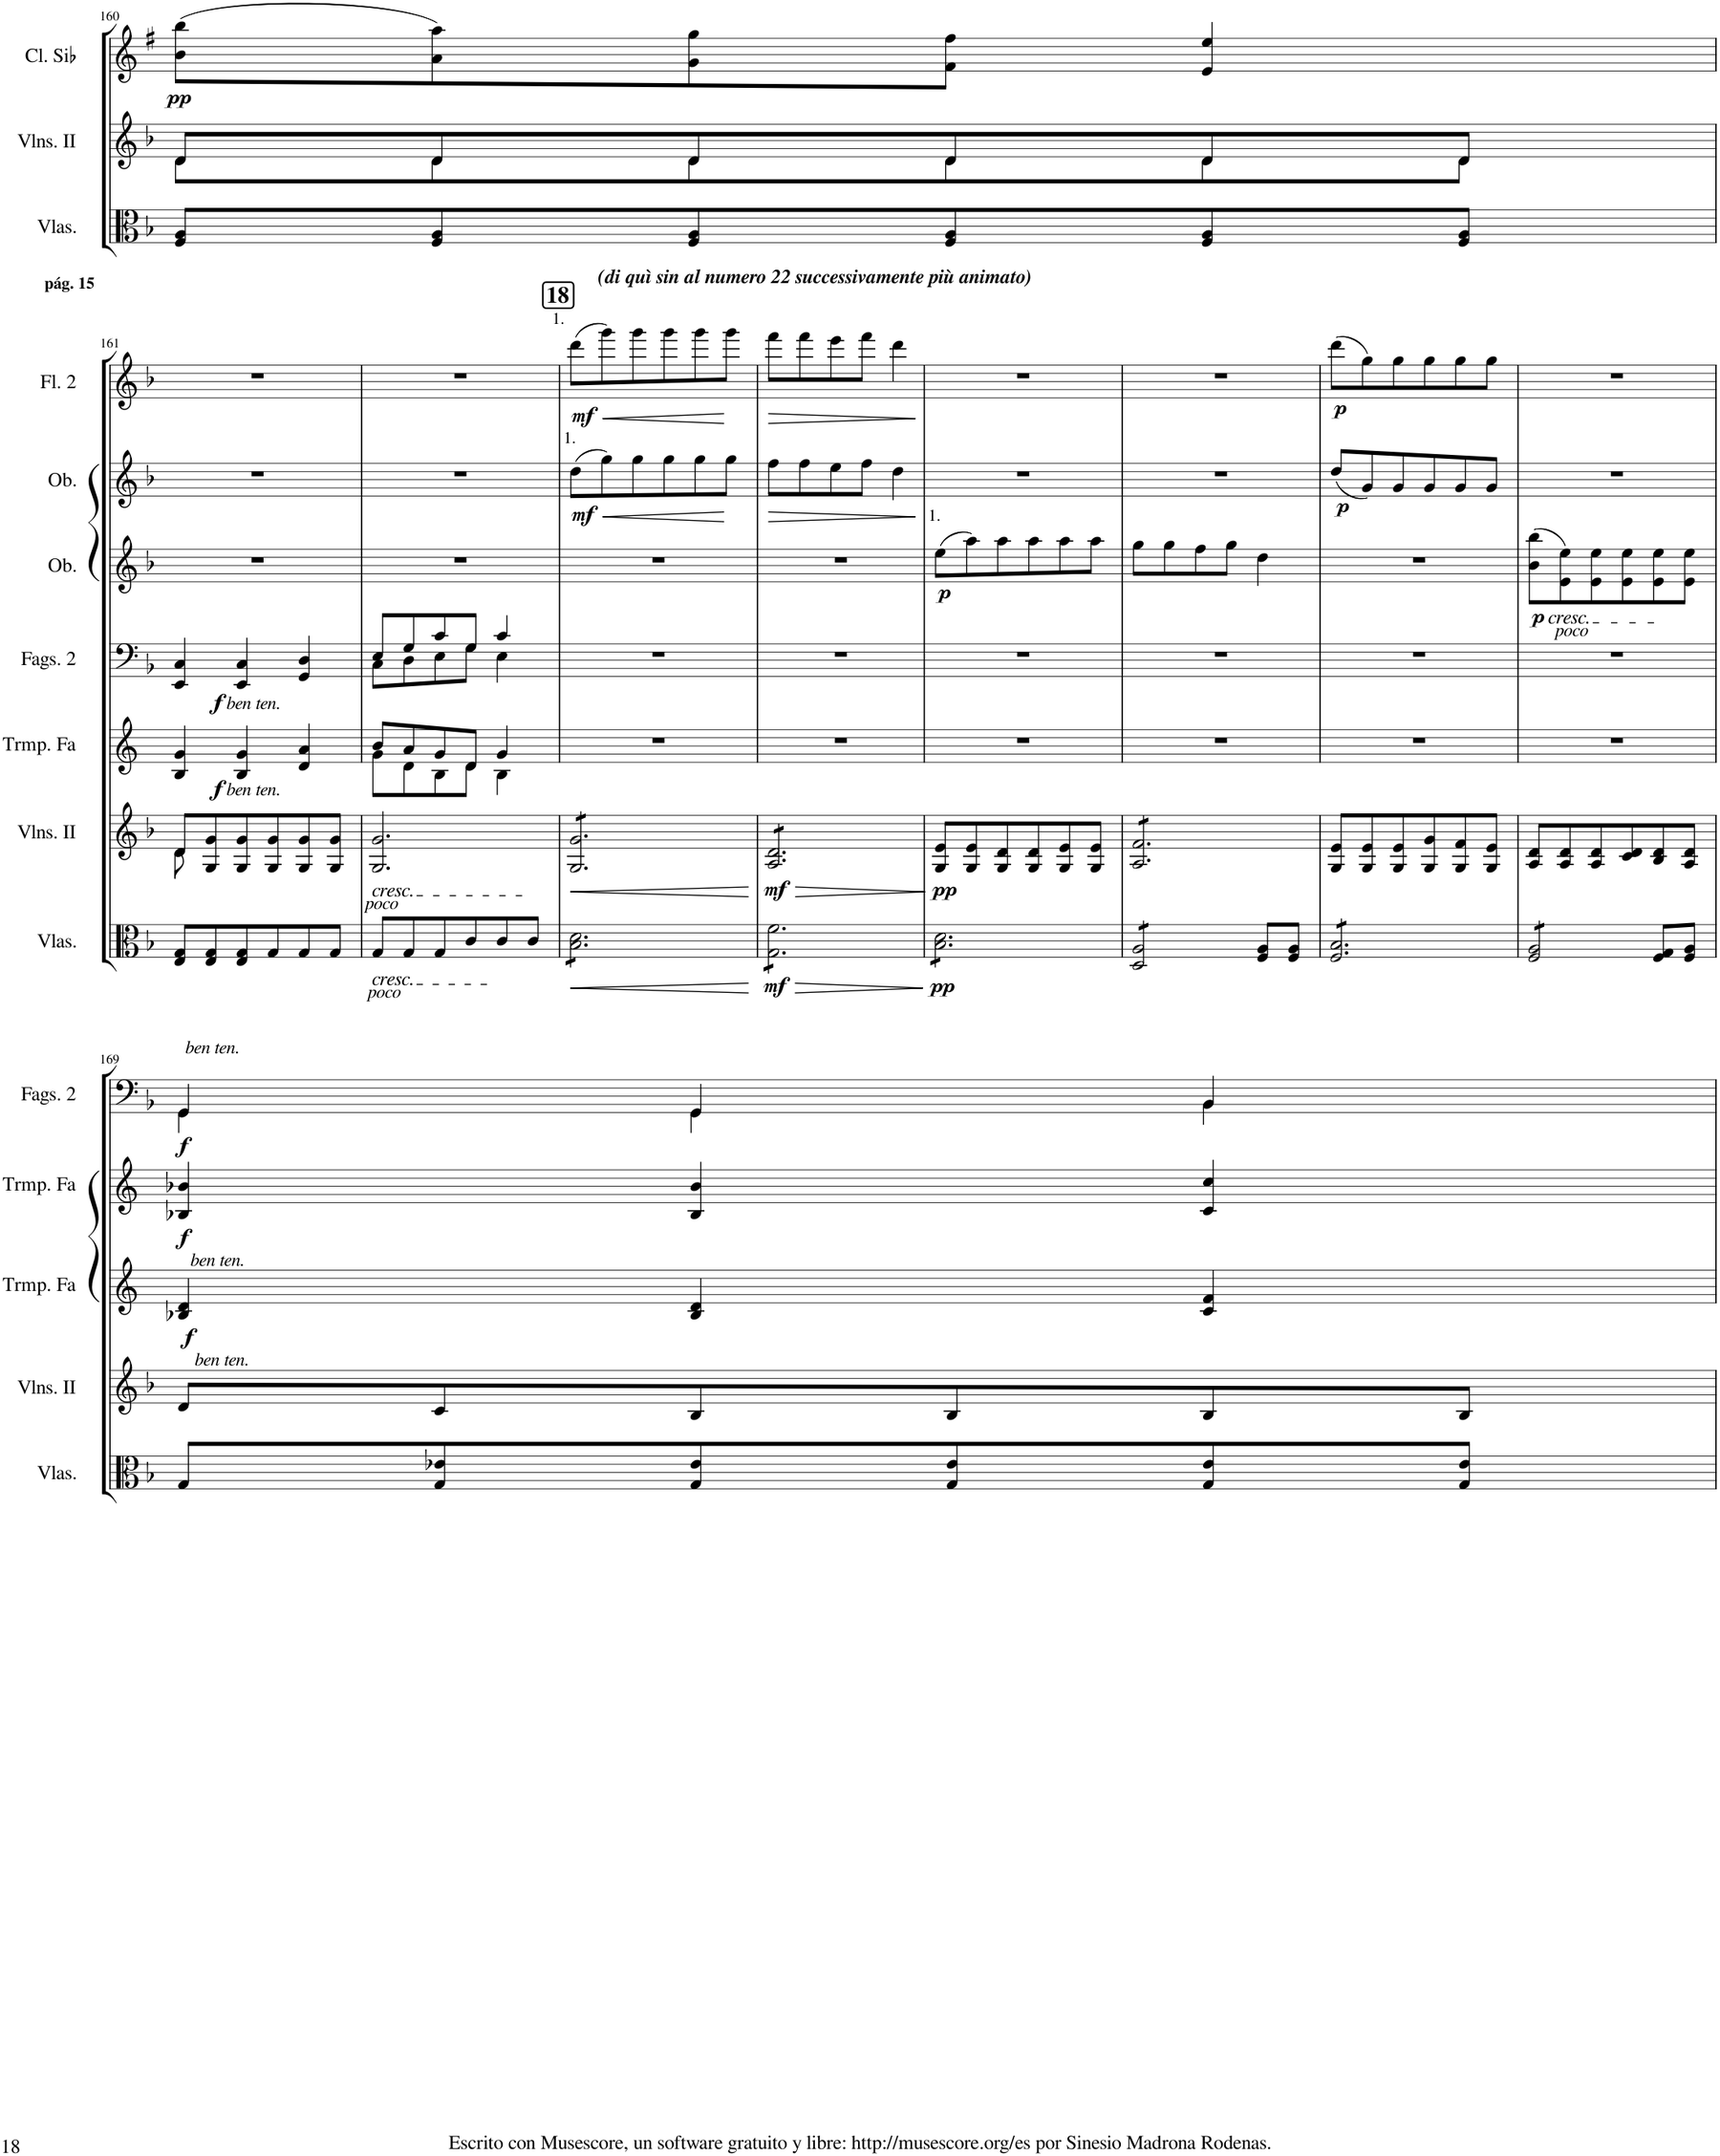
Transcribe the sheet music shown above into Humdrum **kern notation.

**kern	**dynam	**kern	**dynam	**kern	**dynam	**kern	**dynam	**kern	**dynam	**kern	**dynam	**kern	**dynam	**kern	**dynam	**kern	**dynam
*part9	*part9	*part8	*part8	*part7	*part7	*part6	*part6	*part5	*part5	*part4	*part4	*part3	*part3	*part2	*part2	*part1	*part1
*staff9	*staff9	*staff8	*staff8	*staff7	*staff7	*staff6	*staff6	*staff5	*staff5	*staff4	*staff4	*staff3	*staff3	*staff2	*staff2	*staff1	*staff1
*I"Violas	*	*I"Violines II	*	*I"Trompa en Fa, 2	*	*I"Trompa en Fa, 2	*	*I"Fagotes, 2	*	*I"Clarinete en Sib	*	*I"(Oboe)	*	*I"Oboes, 2	*	*I"Flautas 2	*
*I'Vlas.	*	*I'Vlns. II	*	*I'Trmp. Fa, 2	*	*I'Trmp. Fa, 2	*	*I'Fags. 2	*	*I'Cl. Sib	*	*I'Ob.	*	*I'Ob., 2	*	*I'Fl. 2	*
!!LO:PB:g=z
*clefC3	*	*clefG2	*	*clefG2	*	*clefG2	*	*clefF4	*	*clefG2	*	*clefG2	*	*clefG2	*	*clefG2	*
*	*	*	*	*Trd4c7	*	*Trd4c7	*	*	*	*Trd1c2	*	*	*	*	*	*	*
*k[b-]	*	*k[b-]	*	*k[]	*	*k[]	*	*k[b-]	*	*k[f#]	*	*k[b-]	*	*k[b-]	*	*k[b-]	*
*M3/4	*	*M3/4	*	*M3/4	*	*M3/4	*	*M3/4	*	*M3/4	*	*M3/4	*	*M3/4	*	*M3/4	*
=160	=160	=160	=160	=160	=160	=160	=160	=160	=160	=160	=160	=160	=160	=160	=160	=160	=160
*	*	*^	*	*	*	*	*	*	*	*	*	*	*	*	*	*	*
!	!	!	!	!	!	!	!	!	!	!	!	!LO:DY:b	!	!	!	!	!	!
8F/ 8A/L	.	8d/L	8d\L	.	2.r	.	2.r	.	2.r	.	(8b\ 8bb\L	pp	2.r	.	2.r	.	2.r	.
8F/ 8A/	.	8d/	8d\	.	.	.	.	.	.	.	8a\ 8aa\)	.	.	.	.	.	.	.
8F/ 8A/	.	8d/	8d\	.	.	.	.	.	.	.	8g\ 8gg\	.	.	.	.	.	.	.
8F/ 8A/	.	8d/	8d\	.	.	.	.	.	.	.	8f#\ 8ff#\J	.	.	.	.	.	.	.
8F/ 8A/	.	8d/	8d\	.	.	.	.	.	.	.	4e/ 4ee/	.	.	.	.	.	.	.
8F/ 8A/J	.	8d/J	8d\J	.	.	.	.	.	.	.	.	.	.	.	.	.	.	.
!!LO:LB:g=z
=161	=161	=161	=161	=161	=161	=161	=161	=161	=161	=161	=161	=161	=161	=161	=161	=161	=161	=161
!	!	!	!	!	!	!	!	!	!	!	!	!	!	!	!	!	!LO:TX:a:B:t=pág. 15	!
!	!	!	!	!	!	!	!	!LO:DY:b	!	!	!	!	!	!	!	!	!	!
!	!	!	!	!	!	!	!	!LO:DY:n=1:b	!	!LO:DY:b	!	!	!	!	!	!	!	!
!	!	!	!	!	!	!	!	!	!	!LO:DY:n=1:b	!	!	!	!	!	!	!	!
8E/ 8G/L	.	8d/L	8d\	.	2.r	.	4B/ 4g/	f other-dynamics	4EE/ 4C/	f other-dynamics	2.r	.	2.r	.	2.r	.	2.r	.
8E/ 8G/	.	8G/ 8g/	2ryy	.	.	.	.	.	.	.	.	.	.	.	.	.	.	.
8E/ 8G/	.	8G/ 8g/	.	.	.	.	4B/ 4g/	.	4EE/ 4C/	.	.	.	.	.	.	.	.	.
8G/	.	8G/ 8g/	.	.	.	.	.	.	.	.	.	.	.	.	.	.	.	.
8G/	.	8G/ 8g/	.	.	.	.	4d/ 4a/	.	4GG/ 4D/	.	.	.	.	.	.	.	.	.
8G/J	.	8G/ 8g/J	8ryy	.	.	.	.	.	.	.	.	.	.	.	.	.	.	.
=162	=162	=162	=162	=162	=162	=162	=162	=162	=162	=162	=162	=162	=162	=162	=162	=162	=162	=162
*	*	*	*	*	*	*	*^	*	*^	*	*	*	*	*	*	*	*	*
!	!	!LO:TX:b:i:t=poco	!	!	!	!	!	!	!	!	!	!	!	!	!	!	!	!	!	!
!	!	!LO:TX:b:i:t=cresc.	!	!	!	!	!	!	!	!	!	!	!	!	!	!	!	!	!	!
!LO:TX:b:i:t=poco	!	!	!	!	!	!	!	!	!	!	!	!	!	!	!	!	!	!	!	!
!LO:TX:b:i:t=cresc.	!	!	!	!	!	!	!	!	!	!	!	!	!	!	!	!	!	!	!	!
*	*	*v	*v	*	*	*	*	*	*	*	*	*	*	*	*	*	*	*	*	*
8G/L	.	2.G/ 2.g/	.	2.r	.	8b/L	8g\L	.	8E/L	8C\L	.	2.r	.	2.r	.	2.r	.	2.r	.
8G/	.	.	.	.	.	8a/	8d\	.	8G/	8D\	.	.	.	.	.	.	.	.	.
8G/	.	.	.	.	.	8g/	8B\	.	8c/	8E\	.	.	.	.	.	.	.	.	.
8c/	.	.	.	.	.	8d/J	8d\J	.	8G/J	8G\J	.	.	.	.	.	.	.	.	.
8c/	.	.	.	.	.	4g/	4B\	.	4c/	4E\	.	.	.	.	.	.	.	.	.
8c/J	.	.	.	.	.	.	.	.	.	.	.	.	.	.	.	.	.	.	.
*	*	*	*	*	*	*v	*v	*	*	*	*	*	*	*	*	*	*	*	*
*	*	*	*	*	*	*	*	*v	*v	*	*	*	*	*	*	*	*	*
!!LO:REH:place=s1:a:B:cj:fs=14:t=18
=163	=163	=163	=163	=163	=163	=163	=163	=163	=163	=163	=163	=163	=163	=163	=163	=163	=163
!	!	!	!	!	!	!	!	!	!	!	!	!	!	!	!	!LO:TX:a:t=1.	!
!	!	!	!	!	!	!	!	!	!	!	!	!	!	!LO:TX:a:t=1.	!	!	!
!	!LO:HP:b	!	!LO:HP:b	!	!	!	!	!	!	!	!	!	!	!	!LO:HP:b	!	!LO:HP:b
!	!	!	!	!	!	!	!	!	!	!	!	!	!	!	!LO:DY:n=1:b	!	!LO:DY:n=1:b
*tremolo	*	*	*	*	*	*	*	*	*	*	*	*	*	*	*	*	*
*	*	*tremolo	*	*	*	*	*	*	*	*	*	*	*	*	*	*	*
8B-\ 8d\L	<	8G/ 8g/L	<	2.r	.	2.r	.	2.r	.	2.r	.	2.r	.	(8dd\L	< mf	(8ddd\L	< mf
!	!	!	!	!	!	!	!	!	!	!	!	!	!	!	!	!LO:TX:a:Bi:t=(di quì sin al numero 22 successivamente più animato)	!
8B-\ 8d\	.	8G/ 8g/	.	.	.	.	.	.	.	.	.	.	.	8gg\)	.	8ggg\)	.
8B-\ 8d\	.	8G/ 8g/	.	.	.	.	.	.	.	.	.	.	.	8gg\	.	8ggg\	.
8B-\ 8d\	.	8G/ 8g/	.	.	.	.	.	.	.	.	.	.	.	8gg\	.	8ggg\	.
8B-\ 8d\	.	8G/ 8g/	.	.	.	.	.	.	.	.	.	.	.	8gg\	.	8ggg\	.
8B-\ 8d\J	.	8G/ 8g/J	.	.	.	.	.	.	.	.	.	.	.	8gg\J	.	8ggg\J	.
.	.	.	.	.	.	.	.	.	.	.	.	.	.	.	[	.	[
=164	=164	=164	=164	=164	=164	=164	=164	=164	=164	=164	=164	=164	=164	=164	=164	=164	=164
!	!LO:DY:b	!	!LO:DY:b	!	!	!	!	!	!	!	!	!	!	!	!LO:HP:b	!	!LO:HP:b
8G\ 8f\L	mf	8A/ 8d/L	mf	2.r	.	2.r	.	2.r	.	2.r	.	2.r	.	8ff\L	>	8fff\L	>
8G\ 8f\	.	8A/ 8d/	.	.	.	.	.	.	.	.	.	.	.	8ff\	.	8fff\	.
8G\ 8f\	.	8A/ 8d/	.	.	.	.	.	.	.	.	.	.	.	8ee\	.	8eee\	.
8G\ 8f\	.	8A/ 8d/	.	.	.	.	.	.	.	.	.	.	.	8ff\J	.	8fff\J	.
8G\ 8f\	.	8A/ 8d/	.	.	.	.	.	.	.	.	.	.	.	4dd\	.	4ddd\	.
8G\ 8f\J	.	8A/ 8d/J	.	.	.	.	.	.	.	.	.	.	.	.	.	.	.
*	*	*Xtremolo	*	*	*	*	*	*	*	*	*	*	*	*	*	*	*
.	[	.	[	.	.	.	.	.	.	.	.	.	.	.	]	.	]
=165	=165	=165	=165	=165	=165	=165	=165	=165	=165	=165	=165	=165	=165	=165	=165	=165	=165
!	!	!	!	!	!	!	!	!	!	!	!	!LO:TX:a:t=1.	!	!	!	!	!
!	!LO:DY:b	!	!LO:DY:b	!	!	!	!	!	!	!	!	!	!LO:DY:b	!	!	!	!
8B-\ 8d\L	pp	8G/ 8e/L	pp	2.r	.	2.r	.	2.r	.	2.r	.	(8ee\L	p	2.r	.	2.r	.
8B-\ 8d\	.	8G/ 8e/	.	.	.	.	.	.	.	.	.	8aa\)	.	.	.	.	.
8B-\ 8d\	.	8G/ 8d/	.	.	.	.	.	.	.	.	.	8aa\	.	.	.	.	.
8B-\ 8d\	.	8G/ 8d/	.	.	.	.	.	.	.	.	.	8aa\	.	.	.	.	.
8B-\ 8d\	.	8G/ 8e/	.	.	.	.	.	.	.	.	.	8aa\	.	.	.	.	.
8B-\ 8d\J	.	8G/ 8e/J	.	.	.	.	.	.	.	.	.	8aa\J	.	.	.	.	.
=166	=166	=166	=166	=166	=166	=166	=166	=166	=166	=166	=166	=166	=166	=166	=166	=166	=166
*	*	*tremolo	*	*	*	*	*	*	*	*	*	*	*	*	*	*	*
8D/ 8A/L	.	8A/ 8f/L	.	2.r	.	2.r	.	2.r	.	2.r	.	8gg\L	.	2.r	.	2.r	.
8D/ 8A/	.	8A/ 8f/	.	.	.	.	.	.	.	.	.	8gg\	.	.	.	.	.
8D/ 8A/	.	8A/ 8f/	.	.	.	.	.	.	.	.	.	8ff\	.	.	.	.	.
8D/ 8A/J	.	8A/ 8f/	.	.	.	.	.	.	.	.	.	8gg\J	.	.	.	.	.
*Xtremolo	*	*	*	*	*	*	*	*	*	*	*	*	*	*	*	*	*
8F/ 8A/L	.	8A/ 8f/	.	.	.	.	.	.	.	.	.	4dd\	.	.	.	.	.
8F/ 8A/J	.	8A/ 8f/J	.	.	.	.	.	.	.	.	.	.	.	.	.	.	.
*	*	*Xtremolo	*	*	*	*	*	*	*	*	*	*	*	*	*	*	*
=167	=167	=167	=167	=167	=167	=167	=167	=167	=167	=167	=167	=167	=167	=167	=167	=167	=167
!	!	!	!	!	!	!	!	!	!	!	!	!	!	!	!LO:DY:b	!	!LO:DY:b
*tremolo	*	*	*	*	*	*	*	*	*	*	*	*	*	*	*	*	*
8F/ 8B-/L	.	8G/ 8e/L	.	2.r	.	2.r	.	2.r	.	2.r	.	2.r	.	(8dd/L	p	(8ddd\L	p
8F/ 8B-/	.	8G/ 8e/	.	.	.	.	.	.	.	.	.	.	.	8g/)	.	8gg\)	.
8F/ 8B-/	.	8G/ 8e/	.	.	.	.	.	.	.	.	.	.	.	8g/	.	8gg\	.
8F/ 8B-/	.	8G/ 8g/	.	.	.	.	.	.	.	.	.	.	.	8g/	.	8gg\	.
8F/ 8B-/	.	8G/ 8f/	.	.	.	.	.	.	.	.	.	.	.	8g/	.	8gg\	.
8F/ 8B-/J	.	8G/ 8e/J	.	.	.	.	.	.	.	.	.	.	.	8g/J	.	8gg\J	.
=168	=168	=168	=168	=168	=168	=168	=168	=168	=168	=168	=168	=168	=168	=168	=168	=168	=168
!	!	!	!	!	!	!	!	!	!	!	!	!LO:TX:b:i:t=cresc.	!	!	!	!	!
!	!	!	!	!	!	!	!	!	!	!	!	!	!LO:DY:b	!	!	!	!
8F/ 8A/L	.	8A/ 8d/L	.	2.r	.	2.r	.	2.r	.	2.r	.	(8b-\ 8bb-\L	p	2.r	.	2.r	.
!	!	!	!	!	!	!	!	!	!	!	!	!LO:TX:b:i:t=poco	!	!	!	!	!
8F/ 8A/	.	8A/ 8d/	.	.	.	.	.	.	.	.	.	8e\ 8ee\)	.	.	.	.	.
8F/ 8A/	.	8A/ 8d/	.	.	.	.	.	.	.	.	.	8e\ 8ee\	.	.	.	.	.
8F/ 8A/J	.	8c/ 8d/	.	.	.	.	.	.	.	.	.	8e\ 8ee\	.	.	.	.	.
*Xtremolo	*	*	*	*	*	*	*	*	*	*	*	*	*	*	*	*	*
8F/ 8G/L	.	8B-/ 8d/	.	.	.	.	.	.	.	.	.	8e\ 8ee\	.	.	.	.	.
8F/ 8A/J	.	8A/ 8d/J	.	.	.	.	.	.	.	.	.	8e\ 8ee\J	.	.	.	.	.
!!LO:LB:g=z
=169	=169	=169	=169	=169	=169	=169	=169	=169	=169	=169	=169	=169	=169	=169	=169	=169	=169
*	*	*	*	*	*	*	*	*^	*	*	*	*	*	*	*	*	*
!	!	!	!	!	!	!	!	!LO:TX:a:i:t=ben ten.	!	!	!	!	!	!	!	!	!	!
!	!	!	!	!	!	!LO:TX:b:i:t=ben ten.	!	!	!	!	!	!	!	!	!	!	!	!
!	!	!	!	!LO:TX:b:i:t=ben ten.	!	!	!	!	!	!	!	!	!	!	!	!	!	!
!	!	!	!	!	!LO:DY:b	!	!LO:DY:b	!	!	!LO:DY:b	!	!	!	!	!	!	!	!
8G/L	.	8d/L	.	4B-X/ 4d/	f	4B-X/ 4b-X/	f	4GG/	4GG\	f	2.r	.	2.r	.	2.r	.	2.r	.
8G/ 8e-X/	.	8c/	.	.	.	.	.	.	.	.	.	.	.	.	.	.	.	.
8G/ 8e-/	.	8B-/	.	4B-/ 4d/	.	4B-/ 4b-/	.	4GG/	4GG\	.	.	.	.	.	.	.	.	.
8G/ 8e-/	.	8B-/	.	.	.	.	.	.	.	.	.	.	.	.	.	.	.	.
8G/ 8e-/	.	8B-/	.	4c/ 4f/	.	4c/ 4cc/	.	4BB-/	4BB-\	.	.	.	.	.	.	.	.	.
8G/ 8e-/J	.	8B-/J	.	.	.	.	.	.	.	.	.	.	.	.	.	.	.	.
*	*	*	*	*	*	*	*	*v	*v	*	*	*	*	*	*	*	*	*
=	=	=	=	=	=	=	=	=	=	=	=	=	=	=	=	=	=
*-	*-	*-	*-	*-	*-	*-	*-	*-	*-	*-	*-	*-	*-	*-	*-	*-	*-
